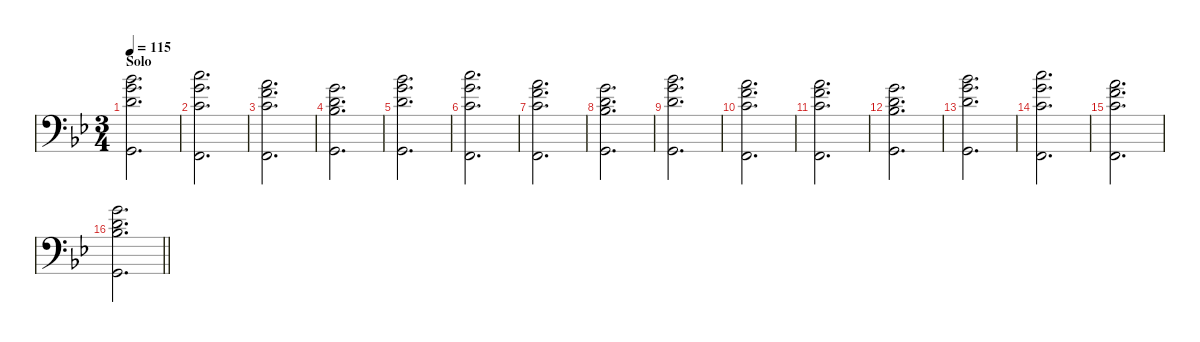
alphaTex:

\defaultSystemsLayout 4
\hideDynamics
\bracketExtendMode nobrackets
\singleTrackTrackNamePolicy hidden
\multiTrackTrackNamePolicy hidden
\firstSystemTrackNameMode fullname
\firstSystemTrackNameOrientation horizontal
\otherSystemsTrackNameOrientation horizontal
\track ("Piano" "pno.") {defaultSystemsLayout 16 instrument acousticgrandpiano}
\staff {score}
\tuning (E4 B3 G3 D3 A2 E2)
\ts (3 4)
\section ("" "Solo")
\tempo 115
\clef f4
\ks gminor
(6.1{acc b} 8.2{acc forcenatural} 7.3{acc forcenatural} 3.6{acc forcenatural}).2{d dy mf beam Down} |
(8.1{acc forcenatural} 8.2{acc forcenatural} 5.3{acc forcenatural} 1.6{acc forcenatural}).2{d dy mp beam Down} |
(5.1{acc forcenatural} 6.2{acc forcenatural} 5.3{acc forcenatural} 1.6{acc forcenatural}).2{d beam Down} |
(3.1{acc forcenatural} 3.2{acc forcenatural} 3.3{acc b} 3.6{acc forcenatural}).2{d beam Down} |
(6.1{acc b} 8.2{acc forcenatural} 7.3{acc forcenatural} 3.6{acc forcenatural}).2{d dy mf beam Down} |
(8.1{acc forcenatural} 8.2{acc forcenatural} 5.3{acc forcenatural} 1.6{acc forcenatural}).2{d dy mp beam Down} |
(5.1{acc forcenatural} 6.2{acc forcenatural} 5.3{acc forcenatural} 1.6{acc forcenatural}).2{d beam Down} |
(3.1{acc forcenatural} 3.2{acc forcenatural} 3.3{acc b} 3.6{acc forcenatural}).2{d beam Down} |
(6.1{acc b} 8.2{acc forcenatural} 7.3{acc forcenatural} 3.6{acc forcenatural}).2{d dy f beam Down} |
(5.1{acc forcenatural} 6.2{acc forcenatural} 5.3{acc forcenatural} 1.6{acc forcenatural}).2{d dy mp beam Down} |
(5.1{acc forcenatural} 6.2{acc forcenatural} 5.3{acc forcenatural} 1.6{acc forcenatural}).2{d beam Down} |
(3.1{acc forcenatural} 3.2{acc forcenatural} 3.3{acc b} 3.6{acc forcenatural}).2{d beam Down} |
(6.1{acc b} 8.2{acc forcenatural} 7.3{acc forcenatural} 3.6{acc forcenatural}).2{d dy mf beam Down} |
(8.1{acc forcenatural} 8.2{acc forcenatural} 5.3{acc forcenatural} 1.6{acc forcenatural}).2{d dy mp beam Down} |
(5.1{acc forcenatural} 6.2{acc forcenatural} 5.3{acc forcenatural} 1.6{acc forcenatural}).2{d beam Down} |
\barLineRight lightlight
(3.1{acc forcenatural} 3.2{acc forcenatural} 3.3{acc b} 3.6{acc forcenatural}).2{d dy mf beam Down}
